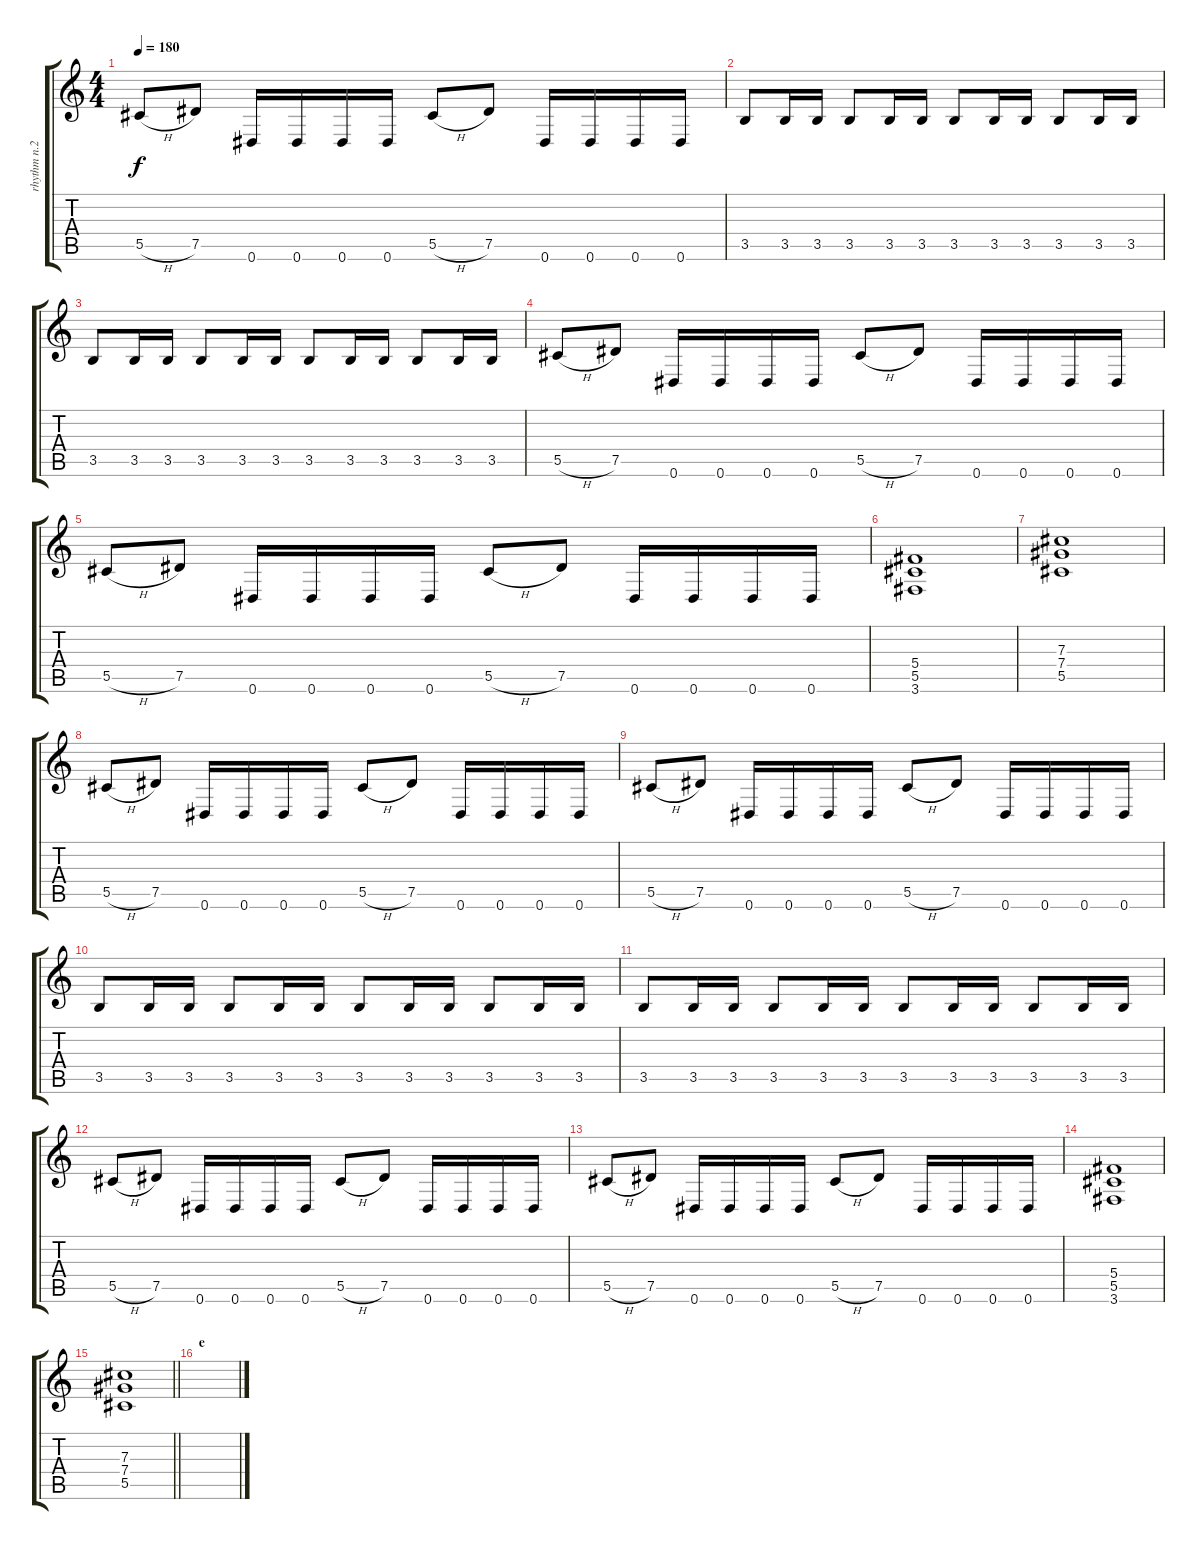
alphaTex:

\track ("rhythm n.2" "rhythm n.2") {instrument distortionguitar}
\staff {score tabs}
\tuning (Eb4 Bb3 Gb3 Db3 Ab2 Eb2) {hide}
\ts (4 4)
\tempo 180
\clef g2
\ks c
5.5{h}.8{dy f} 7.5.8 0.6.16 0.6.16 0.6.16 0.6.16 5.5{h}.8 7.5.8 0.6.16 0.6.16 0.6.16 0.6.16 |
3.5.8 3.5.16 3.5.16 3.5.8 3.5.16 3.5.16 3.5.8 3.5.16 3.5.16 3.5.8 3.5.16 3.5.16 |
3.5.8 3.5.16 3.5.16 3.5.8 3.5.16 3.5.16 3.5.8 3.5.16 3.5.16 3.5.8 3.5.16 3.5.16 |
5.5{h}.8 7.5.8 0.6.16 0.6.16 0.6.16 0.6.16 5.5{h}.8 7.5.8 0.6.16 0.6.16 0.6.16 0.6.16 |
5.5{h}.8 7.5.8 0.6.16 0.6.16 0.6.16 0.6.16 5.5{h}.8 7.5.8 0.6.16 0.6.16 0.6.16 0.6.16 |
(5.4 5.5 3.6).1 |
(7.3 7.4 5.5).1 |
5.5{h}.8 7.5.8 0.6.16 0.6.16 0.6.16 0.6.16 5.5{h}.8 7.5.8 0.6.16 0.6.16 0.6.16 0.6.16 |
5.5{h}.8 7.5.8 0.6.16 0.6.16 0.6.16 0.6.16 5.5{h}.8 7.5.8 0.6.16 0.6.16 0.6.16 0.6.16 |
3.5.8 3.5.16 3.5.16 3.5.8 3.5.16 3.5.16 3.5.8 3.5.16 3.5.16 3.5.8 3.5.16 3.5.16 |
3.5.8 3.5.16 3.5.16 3.5.8 3.5.16 3.5.16 3.5.8 3.5.16 3.5.16 3.5.8 3.5.16 3.5.16 |
5.5{h}.8 7.5.8 0.6.16 0.6.16 0.6.16 0.6.16 5.5{h}.8 7.5.8 0.6.16 0.6.16 0.6.16 0.6.16 |
5.5{h}.8 7.5.8 0.6.16 0.6.16 0.6.16 0.6.16 5.5{h}.8 7.5.8 0.6.16 0.6.16 0.6.16 0.6.16 |
(5.4 5.5 3.6).1 |
\barLineRight lightlight
(7.3 7.4 5.5).1 |
\section ("" "e")
